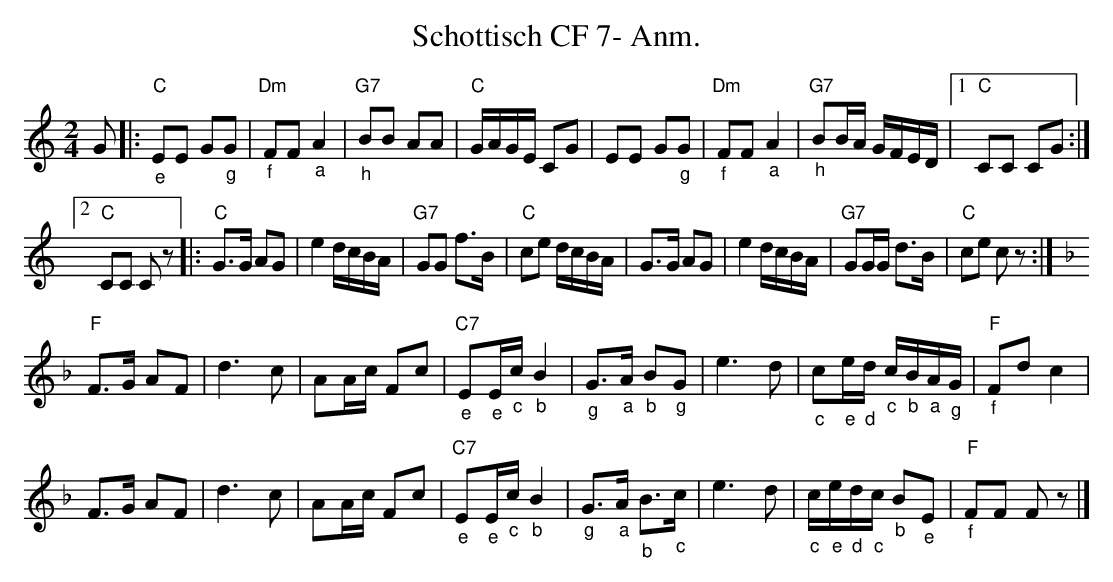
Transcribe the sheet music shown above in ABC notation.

X:1
T:Schottisch CF 7- Anm.
M:2/4
L:1/8
K:Cmaj
G |: "C""_e"EE G"_g"G | "Dm""_f"FF "_a"A2 | "G7""_h"BB AA | "C"G/2A/2G/2E/2 CG | \
            EE G"_g"G | "Dm""_f"FF "_a"A2 | "G7""_h"BB/2A/2 G/2F/2E/2D/2 |1 "C"CC CG :|2
"C"CC C z |: "C"G>G AG | e2 d/2c/2B/2A/2 | "G7"GG f>B | "C"ce d/2c/2B/2A/2 | \
                G>G AG | e2 d/2c/2B/2A/2 | "G7"GG/2G/2 d>B | "C"ce c z :| [K:Fmaj]
"F"F>G AF | d3c | AA/2c/2 Fc | "C7""_e"E"_e"E/2"_c"c/2 "_b"B2 | "_g"G>"_a"A "_b"B"_g"G | e3d | "_c"c"_e"e/2"_d"d/2 "_c"c/2"_b"B/2"_a"A/2"_g"G/2 | "F""_f"Fd c2 |
F>G AF | d3c | AA/2c/2 Fc | "C7""_e"E"_e"E/2"_c"c/2 "_b"B2 | "_g"G>"_a"A "_b"B>"_c"c | e3d | "_c"c/2"_e"e/2"_d"d/2"_c"c/2 "_b"B"_e"E | "F""_f"FF F z |]
